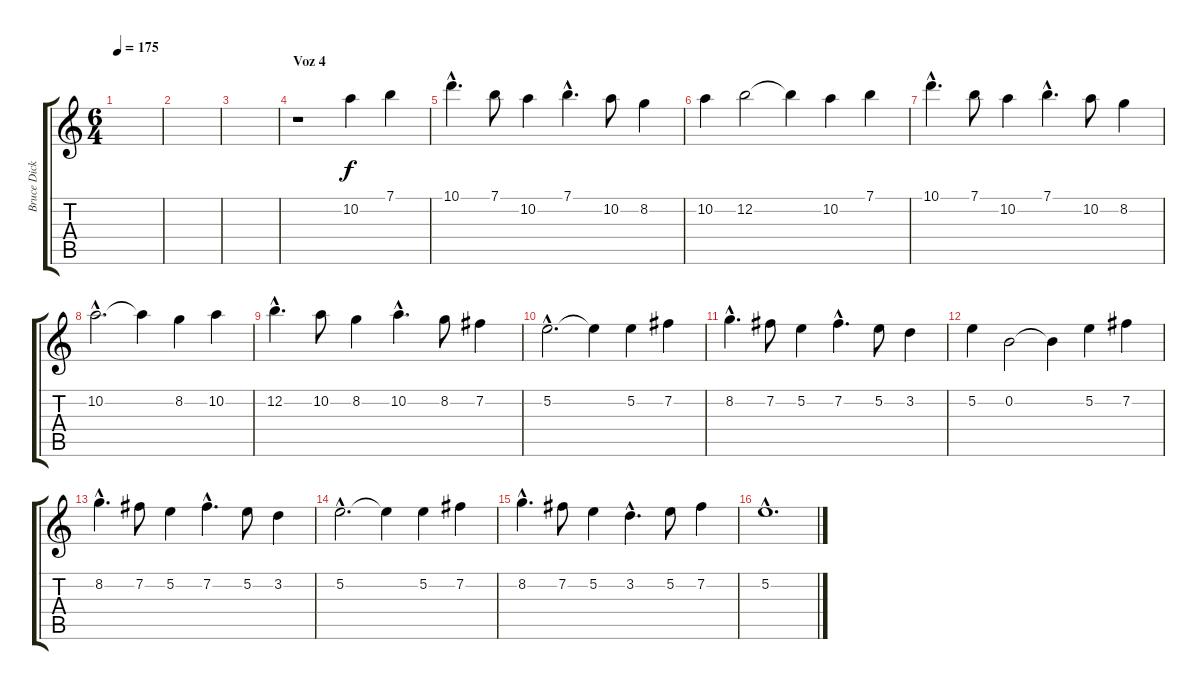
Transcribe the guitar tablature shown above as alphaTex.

\track ("Bruce Dickinson" "Bruce Dick") {instrument acousticguitarsteel}
\staff {score tabs}
\tuning (E4 B3 G3 D3 A2 E2) {hide}
\ts (6 4)
\tempo 175
\clef g2
\ks c
|
|
|
\section ("" "Voz 4")
r.1 10.2.4{instrument acousticguitarsteel} 7.1.4 |
10.1{hac}.4{d} 7.1.8 10.2.4 7.1{hac}.4{d} 10.2.8 8.2.4 |
10.2.4 12.2.2 12.2{t}.4 10.2.4 7.1.4 |
10.1{hac}.4{d} 7.1.8 10.2.4 7.1{hac}.4{d} 10.2.8 8.2.4 |
10.2{hac}.2{d} 10.2{t}.4 8.2.4 10.2.4 |
12.2{hac}.4{d} 10.2.8 8.2.4 10.2{hac}.4{d} 8.2.8 7.2.4 |
5.2{hac}.2{d} 5.2{t}.4 5.2.4 7.2.4 |
8.2{hac}.4{d} 7.2.8 5.2.4 7.2{hac}.4{d} 5.2.8 3.2.4 |
5.2.4 0.2.2 0.2{t}.4 5.2.4 7.2.4 |
8.2{hac}.4{d} 7.2.8 5.2.4 7.2{hac}.4{d} 5.2.8 3.2.4 |
5.2{hac}.2{d} 5.2{t}.4 5.2.4 7.2.4 |
8.2{hac}.4{d} 7.2.8 5.2.4 3.2{hac}.4{d} 5.2.8 7.2.4 |
5.2{hac}.1{d}
